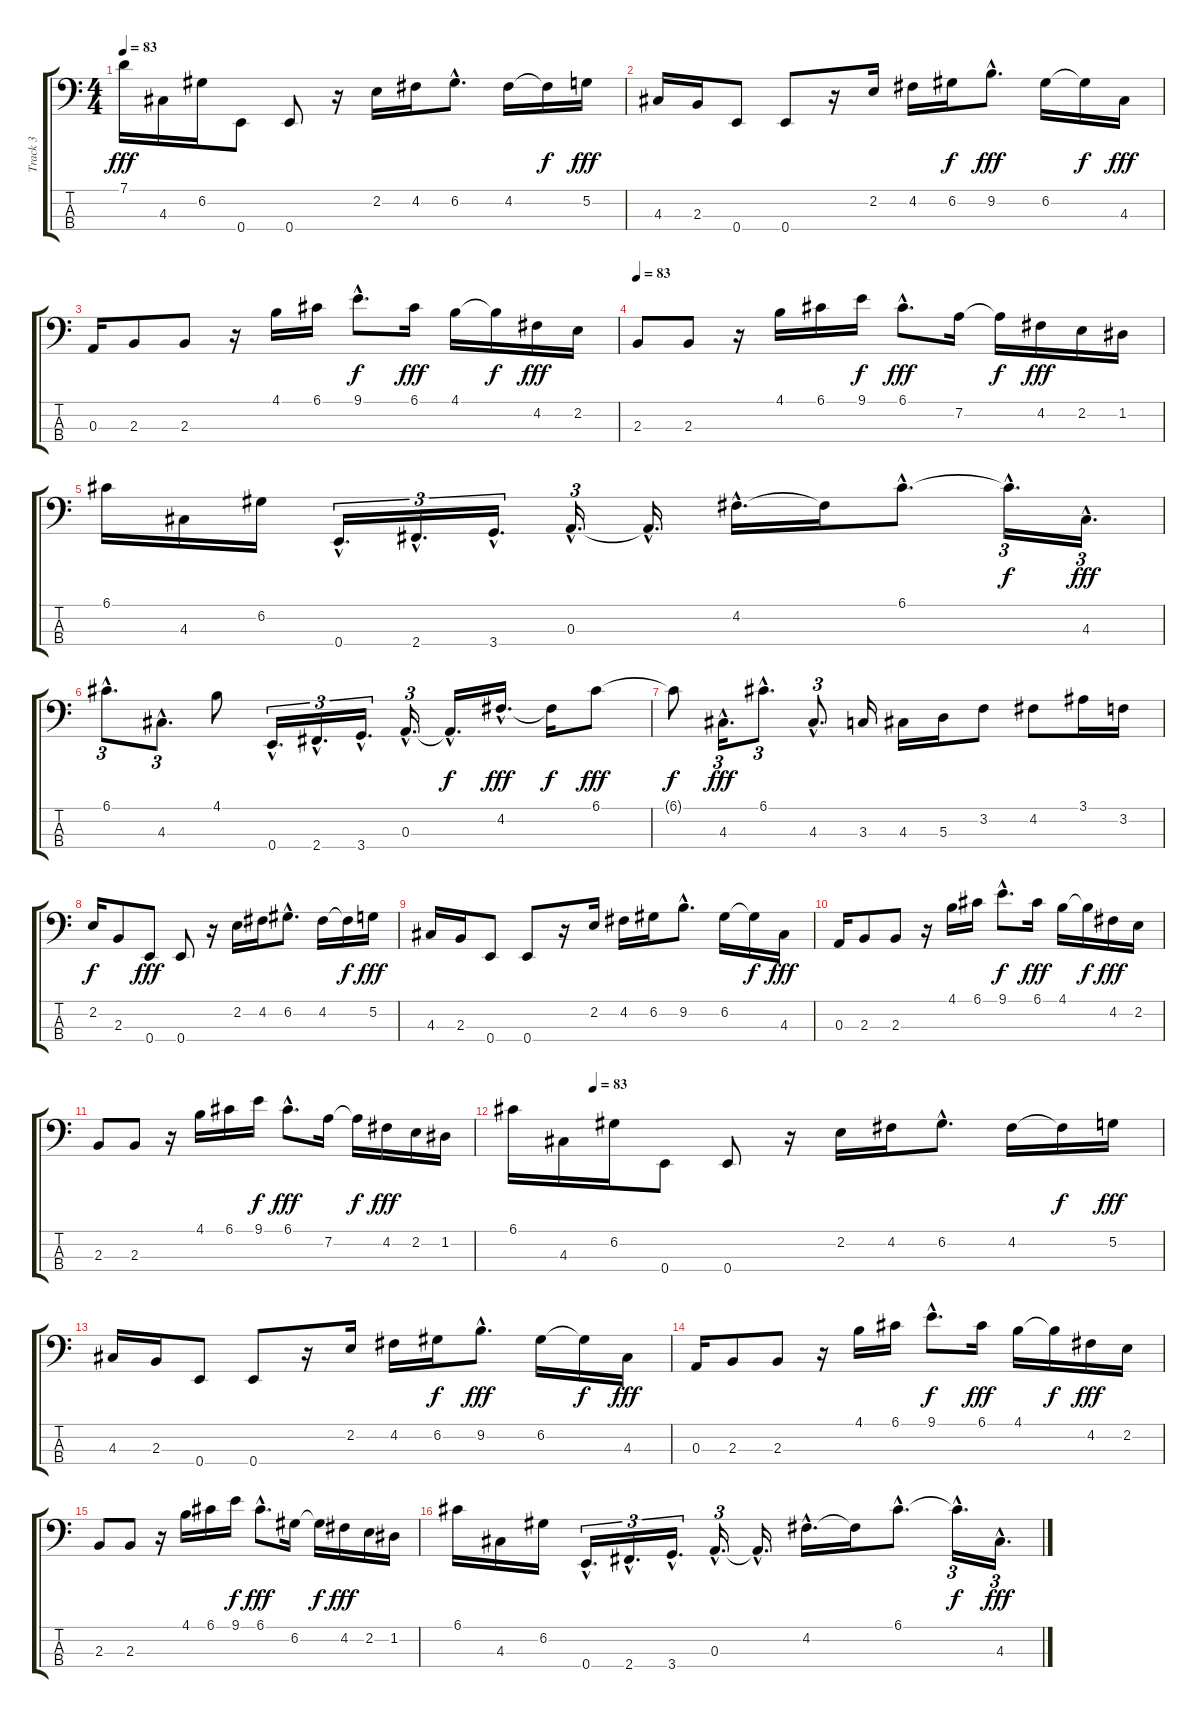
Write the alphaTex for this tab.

\track ("Track 3" "Track 3") {instrument fretlessbass}
\staff {score tabs}
\tuning (G2 D2 A1 E1) {hide}
\ts (4 4)
\tempo 83
\clef f4
\ks c
7.1.16{dy fff} 4.3.16 6.2.16{volume 16 instrument electricbassfinger} 0.4.8 0.4.8 r.16 2.2.16 4.2.16 6.2{hac}.8{d} 4.2.16 4.2{t}.16{dy f} 5.2.16{dy fff} |
4.3.16 2.3.16 0.4.8 0.4.8 r.16 2.2.16 4.2.16 6.2.16{dy f} 9.2{hac}.8{d dy fff} 6.2.16 6.2{t}.16{dy f} 4.3.16{dy fff} |
0.3.16 2.3.8 2.3.8 r.16 4.1.16 6.1.16 9.1{hac}.8{d dy f} 6.1.16{dy fff} 4.1.16 4.1{t}.16{dy f} 4.2.16{dy fff} 2.2.16 |
\tempo 83
2.3.8{volume 16 instrument electricbassfinger} 2.3.8 r.16 4.1.16 6.1.16 9.1.16{dy f} 6.1{hac}.8{d dy fff} 7.2.16 7.2{t}.16{dy f} 4.2.16{dy fff} 2.2.16 1.2.16 |
6.1.16 4.3.16 6.2.16 0.4{hac}.16{d tu (3 2)} 2.4{hac}.16{d tu (3 2)} 3.4{hac}.16{d tu (3 2)} 0.3{hac}.16{d tu (3 2)} 0.3{hac t}.16{d} 4.2{hac}.16{d} 4.2{t}.16 6.1{hac}.8{d} 6.1{hac t}.16{d tu (3 2) dy f} 4.3{hac}.16{d tu (3 2) dy fff} |
6.1{hac}.8{d tu (3 2)} 4.3{hac}.8{d tu (3 2)} 4.1.8 0.4{hac}.16{d tu (3 2)} 2.4{hac}.16{d tu (3 2)} 3.4{hac}.16{d tu (3 2)} 0.3{hac}.16{d tu (3 2)} 0.3{hac t}.16{d dy f} 4.2{hac}.16{d dy fff} 4.2{t}.16{dy f} 6.1.8{dy fff} |
6.1{t}.8{dy f} 4.3{hac}.16{d tu (3 2) dy fff} 6.1{hac}.8{d tu (3 2)} 4.3{hac}.8{d tu (3 2)} 3.3.16 4.3.16 5.3.16 3.2.8 4.2.8 3.1.16 3.2.16 |
2.2.16{dy f} 2.3.8 0.4.8{dy fff} 0.4.8 r.16 2.2.16 4.2.16 6.2{hac}.8{d} 4.2.16 4.2{t}.16{dy f} 5.2.16{dy fff} |
4.3.16 2.3.16 0.4.8 0.4.8 r.16 2.2.16 4.2.16 6.2.16 9.2{hac}.8{d} 6.2.16 6.2{t}.16{dy f} 4.3.16{dy fff} |
0.3.16 2.3.8 2.3.8 r.16 4.1.16 6.1.16 9.1{hac}.8{d dy f} 6.1.16{dy fff} 4.1.16 4.1{t}.16{dy f} 4.2.16{dy fff} 2.2.16 |
2.3.8 2.3.8 r.16 4.1.16 6.1.16 9.1.16{dy f} 6.1{hac}.8{d dy fff} 7.2.16 7.2{t}.16{dy f} 4.2.16{dy fff} 2.2.16 1.2.16 |
\tempo (83 0.125)
6.1.16 4.3.16 6.2.16{volume 16 instrument electricbassfinger} 0.4.8 0.4.8 r.16 2.2.16 4.2.16 6.2{hac}.8{d} 4.2.16 4.2{t}.16{dy f} 5.2.16{dy fff} |
4.3.16 2.3.16 0.4.8 0.4.8 r.16 2.2.16 4.2.16 6.2.16{dy f} 9.2{hac}.8{d dy fff} 6.2.16 6.2{t}.16{dy f} 4.3.16{dy fff} |
0.3.16 2.3.8 2.3.8 r.16 4.1.16 6.1.16 9.1{hac}.8{d dy f} 6.1.16{dy fff} 4.1.16 4.1{t}.16{dy f} 4.2.16{dy fff} 2.2.16 |
2.3.8 2.3.8 r.16 4.1.16 6.1.16 9.1.16{dy f} 6.1{hac}.8{d dy fff} 6.2.16 6.2{t}.16{dy f} 4.2.16{dy fff} 2.2.16 1.2.16 |
6.1.16 4.3.16 6.2.16 0.4{hac}.16{d tu (3 2)} 2.4{hac}.16{d tu (3 2)} 3.4{hac}.16{d tu (3 2)} 0.3{hac}.16{d tu (3 2)} 0.3{hac t}.16{d} 4.2{hac}.16{d} 4.2{t}.16 6.1{hac}.8{d} 6.1{hac t}.16{d tu (3 2) dy f} 4.3{hac}.16{d tu (3 2) dy fff}
